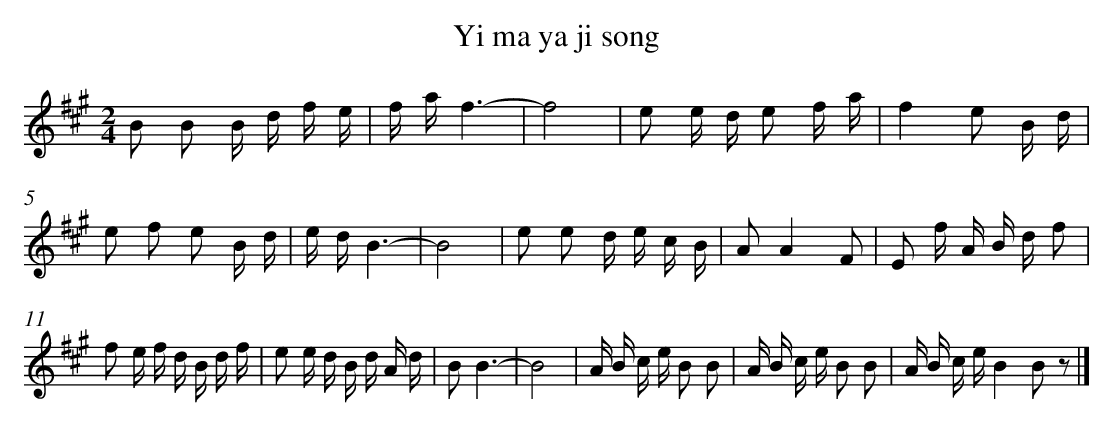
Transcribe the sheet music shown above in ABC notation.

X:1
T: Yi ma ya ji song
L: 1/16
M: 2/4
K: A
B2 B2 B d f e [I:setbarnb 1]|
f af6- |
f8 |
e2 e d e2 f a |
f4e2 B d |
e2 f2 e2 B d |
e dB6- |
B8 |
e2 e2 d e c B |
A2A4F2 |
E2 f A B d f2 |
f2 e f d B d f |
e2 e d B d A d |
B2B6- |
B8 |
A B c e B2 B2 |
A B c e B2 B2 |
A B c eB4B2 z2 |]
